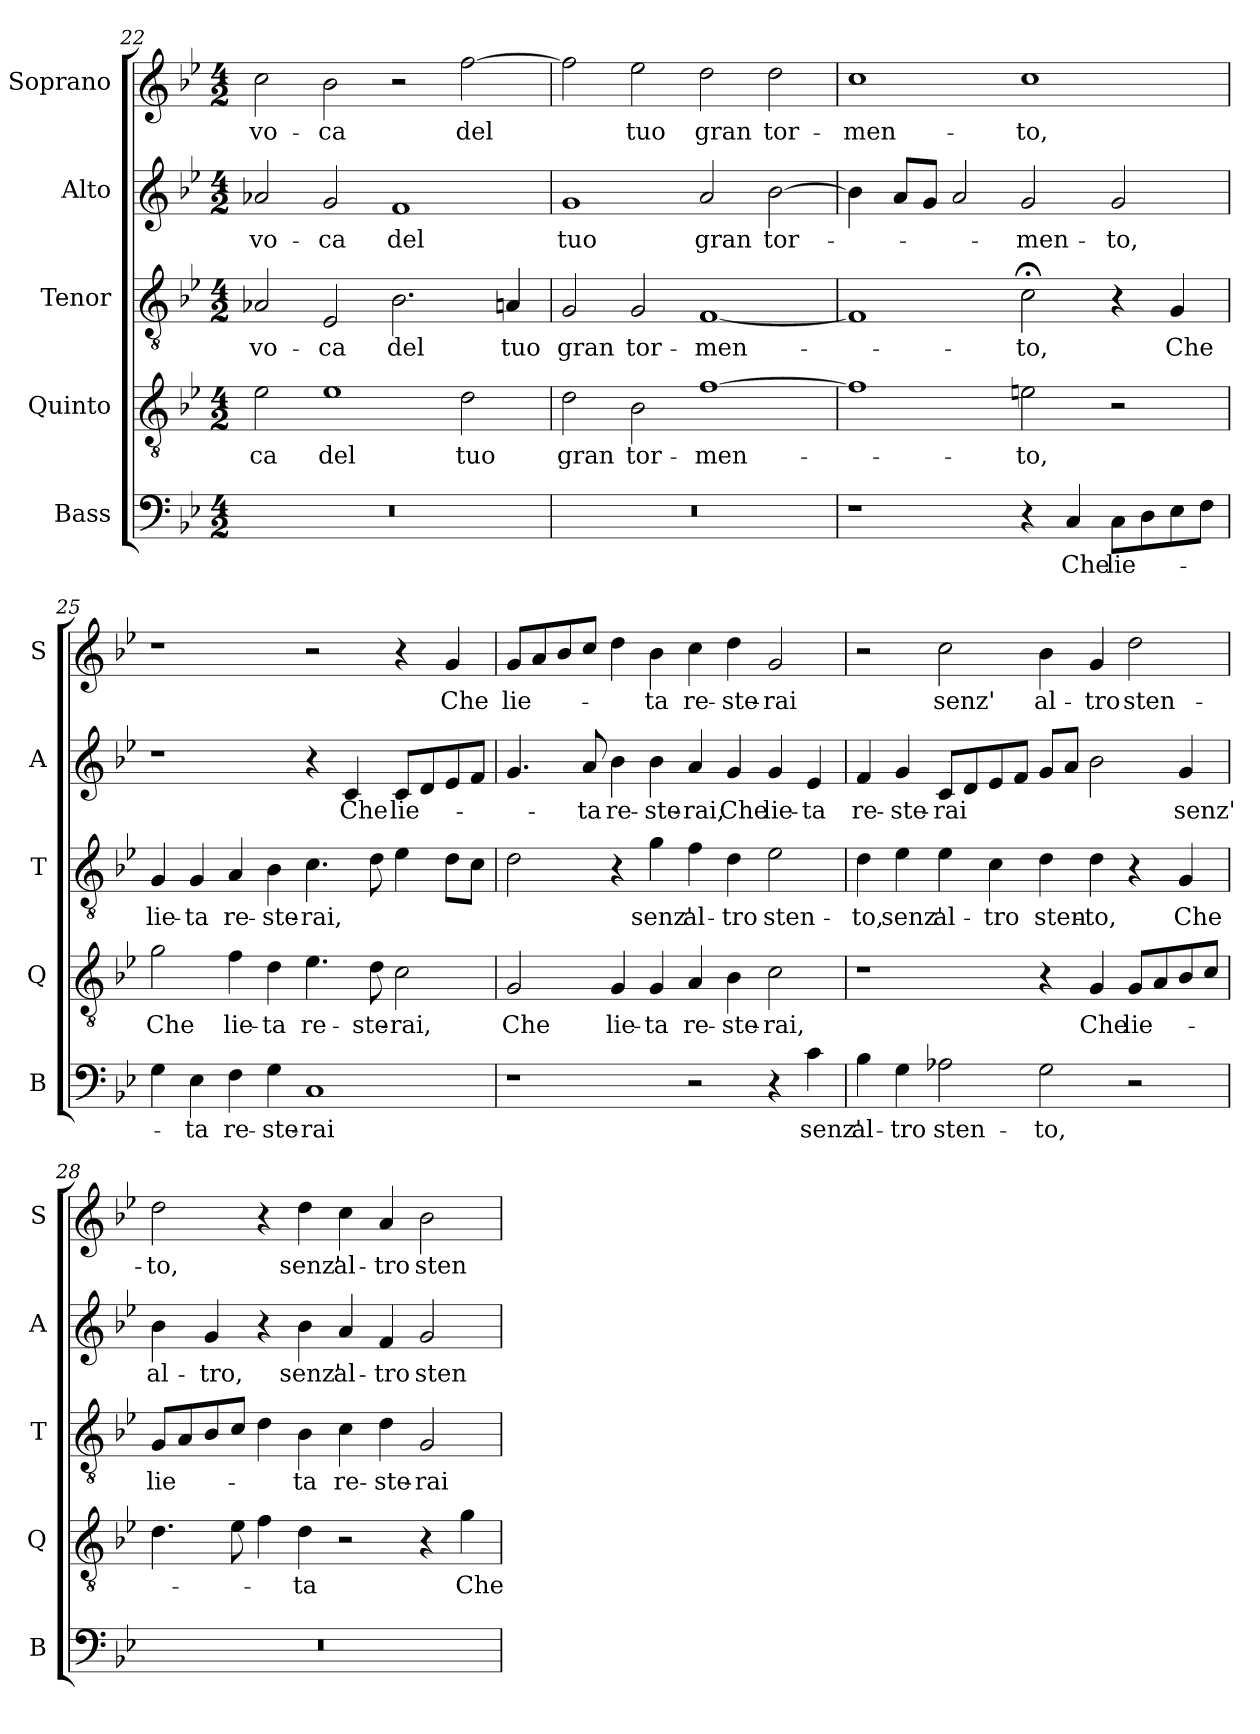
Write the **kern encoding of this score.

**kern	**text	**kern	**text	**kern	**text	**kern	**text	**kern	**text
*part5	*part5	*part4	*part4	*part3	*part3	*part2	*part2	*part1	*part1
*staff5	*staff5	*staff4	*staff4	*staff3	*staff3	*staff2	*staff2	*staff1	*staff1
*I"Bass	*	*I"Quinto	*	*I"Tenor	*	*I"Alto	*	*I"Soprano	*
*I'B	*	*I'Q	*	*I'T	*	*I'A	*	*I'S	*
*clefF4	*	*clefGv2	*	*clefGv2	*	*clefG2	*	*clefG2	*
*k[b-e-]	*	*k[b-e-]	*	*k[b-e-]	*	*k[b-e-]	*	*k[b-e-]	*
*B-:	*	*B-:	*	*B-:	*	*B-:	*	*B-:	*
*M4/2	*	*M4/2	*	*M4/2	*	*M4/2	*	*M4/2	*
=22	=22	=22	=22	=22	=22	=22	=22	=22	=22
!	!	!	!LO:LY:b	!	!LO:LY:b	!	!LO:LY:b	!	!LO:LY:b
0r	.	2e-\	-ca	2A-X/	-vo-	2a-X/	-vo-	2cc\	-vo-
!	!	!	!LO:LY:b	!	!LO:LY:b	!	!LO:LY:b	!	!LO:LY:b
.	.	1e-	del	2E-/	-ca	2g/	-ca	2b-\	-ca
!	!	!	!	!	!LO:LY:b	!	!LO:LY:b	!	!
.	.	.	.	2.B-\	del	1f	del	2r	.
!	!	!	!LO:LY:b	!	!	!	!	!	!LO:LY:b
.	.	2d\	tuo	.	.	.	.	[2ff\	del
!	!	!	!	!	!LO:LY:b	!	!	!	!
.	.	.	.	4An/	tuo	.	.	.	.
=23	=23	=23	=23	=23	=23	=23	=23	=23	=23
!	!	!	!LO:LY:b	!	!LO:LY:b	!	!LO:LY:b	!	!
0r	.	2d\	gran	2G/	gran	1g	tuo	2ff\]	.
!	!	!	!LO:LY:b	!	!LO:LY:b	!	!	!	!LO:LY:b
.	.	2B-\	tor-	2G/	tor-	.	.	2ee-\	tuo
!	!	!	!LO:LY:b	!	!LO:LY:b	!	!LO:LY:b	!	!LO:LY:b
.	.	[1f	-men-	[1F	-men-	2a/	gran	2dd\	gran
!	!	!	!	!	!	!	!LO:LY:b	!	!LO:LY:b
.	.	.	.	.	.	[2b-\	tor-	2dd\	tor-
!!LO:LB:g=z
=24	=24	=24	=24	=24	=24	=24	=24	=24	=24
!	!	!	!	!	!	!	!	!	!LO:LY:b
1r	.	1f]	.	1F]	.	4b-\]	.	1cc	-men-
.	.	.	.	.	.	8a/L	.	.	.
.	.	.	.	.	.	8g/J	.	.	.
.	.	.	.	.	.	2a/	.	.	.
!	!	!	!LO:LY:b	!	!LO:LY:b	!	!LO:LY:b	!	!LO:LY:b
4r	.	2en\	-to,	2c;<\	-to,	2g/	-men-	1cc	-to,
!	!LO:LY:b	!	!	!	!	!	!	!	!
4C/	Che	.	.	.	.	.	.	.	.
!	!LO:LY:b	!	!	!	!	!	!LO:LY:b	!	!
8C\L	lie-	2r	.	4r	.	2g/	-to,	.	.
8D\	.	.	.	.	.	.	.	.	.
!	!	!	!	!	!LO:LY:b	!	!	!	!
8E-\	.	.	.	4G/	Che	.	.	.	.
8F\J	.	.	.	.	.	.	.	.	.
=25	=25	=25	=25	=25	=25	=25	=25	=25	=25
!	!	!	!LO:LY:b	!	!LO:LY:b	!	!	!	!
4G\	.	2g\	Che	4G/	lie-	1r	.	1r	.
!	!LO:LY:b	!	!	!	!LO:LY:b	!	!	!	!
4E-\	-ta	.	.	4G/	-ta	.	.	.	.
!	!LO:LY:b	!	!LO:LY:b	!	!LO:LY:b	!	!	!	!
4F\	re-	4f\	lie-	4A/	re-	.	.	.	.
!	!LO:LY:b	!	!LO:LY:b	!	!LO:LY:b	!	!	!	!
4G\	-ste-	4d\	-ta	4B-\	-ste-	.	.	.	.
!	!LO:LY:b	!	!LO:LY:b	!	!LO:LY:b	!	!	!	!
1C	-rai	4.e-\	re-	4.c\	-rai,	4r	.	2r	.
!	!	!	!	!	!	!	!LO:LY:b	!	!
.	.	.	.	.	.	4c/	Che	.	.
!	!	!	!LO:LY:b	!	!	!	!	!	!
.	.	8d\	-ste-	8d\	.	.	.	.	.
!	!	!	!LO:LY:b	!	!	!	!LO:LY:b	!	!
.	.	2c\	-rai,	4e-\	.	8c/L	lie-	4r	.
.	.	.	.	.	.	8d/	.	.	.
!	!	!	!	!	!	!	!	!	!LO:LY:b
.	.	.	.	8d\L	.	8e-/	.	4g/	Che
.	.	.	.	8c\J	.	8f/J	.	.	.
=26	=26	=26	=26	=26	=26	=26	=26	=26	=26
!	!	!	!LO:LY:b	!	!	!	!	!	!LO:LY:b
1r	.	2G/	Che	2d\	.	4.g/	.	8g/L	lie-
.	.	.	.	.	.	.	.	8a/	.
.	.	.	.	.	.	.	.	8b-/	.
!	!	!	!	!	!	!	!LO:LY:b	!	!
.	.	.	.	.	.	8a/	-ta	8cc/J	.
!	!	!	!LO:LY:b	!	!	!	!LO:LY:b	!	!
.	.	4G/	lie-	4r	.	4b-\	re-	4dd\	.
!	!	!	!LO:LY:b	!	!LO:LY:b	!	!LO:LY:b	!	!LO:LY:b
.	.	4G/	-ta	4g\	senz'	4b-\	-ste-	4b-\	-ta
!	!	!	!LO:LY:b	!	!LO:LY:b	!	!LO:LY:b	!	!LO:LY:b
2r	.	4A/	re-	4f\	al-	4a/	-rai,	4cc\	re-
!	!	!	!LO:LY:b	!	!LO:LY:b	!	!LO:LY:b	!	!LO:LY:b
.	.	4B-\	-ste-	4d\	-tro	4g/	Che	4dd\	-ste-
!	!	!	!LO:LY:b	!	!LO:LY:b	!	!LO:LY:b	!	!LO:LY:b
4r	.	2c\	-rai,	2e-\	sten-	4g/	lie-	2g/	-rai
!	!LO:LY:b	!	!	!	!	!	!LO:LY:b	!	!
4c\	senz'	.	.	.	.	4e-/	-ta	.	.
!!LO:PB:g=z
=27	=27	=27	=27	=27	=27	=27	=27	=27	=27
!	!LO:LY:b	!	!	!	!LO:LY:b	!	!LO:LY:b	!	!
4B-\	al-	1r	.	4d\	-to,	4f/	re-	2r	.
!	!LO:LY:b	!	!	!	!LO:LY:b	!	!LO:LY:b	!	!
4G\	-tro	.	.	4e-\	senz'	4g/	-ste-	.	.
!	!LO:LY:b	!	!	!	!LO:LY:b	!	!LO:LY:b	!	!LO:LY:b
2A-X\	sten-	.	.	4e-\	al-	8c/L	-rai	2cc\	senz'
.	.	.	.	.	.	8d/	.	.	.
!	!	!	!	!	!LO:LY:b	!	!	!	!
.	.	.	.	4c\	-tro	8e-/	.	.	.
.	.	.	.	.	.	8f/J	.	.	.
!	!LO:LY:b	!	!	!	!LO:LY:b	!	!	!	!LO:LY:b
2G\	-to,	4r	.	4d\	sten-	8g/L	.	4b-\	al-
.	.	.	.	.	.	8a/J	.	.	.
!	!	!	!LO:LY:b	!	!LO:LY:b	!	!	!	!LO:LY:b
.	.	4G/	Che	4d\	-to,	2b-\	.	4g/	-tro
!	!	!	!LO:LY:b	!	!	!	!	!	!LO:LY:b
2r	.	8G/L	lie-	4r	.	.	.	2dd\	sten-
.	.	8A/	.	.	.	.	.	.	.
!	!	!	!	!	!LO:LY:b	!	!LO:LY:b	!	!
.	.	8B-/	.	4G/	Che	4g/	senz'	.	.
.	.	8c/J	.	.	.	.	.	.	.
=28	=28	=28	=28	=28	=28	=28	=28	=28	=28
!	!	!	!	!	!LO:LY:b	!	!LO:LY:b	!	!LO:LY:b
0r	.	4.d\	.	8G/L	lie-	4b-\	al-	2dd\	-to,
.	.	.	.	8A/	.	.	.	.	.
!	!	!	!	!	!	!	!LO:LY:b	!	!
.	.	.	.	8B-/	.	4g/	-tro,	.	.
.	.	8e-\	.	8c/J	.	.	.	.	.
.	.	4f\	.	4d\	.	4r	.	4r	.
!	!	!	!LO:LY:b	!	!LO:LY:b	!	!LO:LY:b	!	!LO:LY:b
.	.	4d\	-ta	4B-\	-ta	4b-\	senz'	4dd\	senz'
!	!	!	!	!	!LO:LY:b	!	!LO:LY:b	!	!LO:LY:b
.	.	2r	.	4c\	re-	4a/	al-	4cc\	al-
!	!	!	!	!	!LO:LY:b	!	!LO:LY:b	!	!LO:LY:b
.	.	.	.	4d\	-ste-	4f/	-tro	4a/	-tro
!	!	!	!	!	!LO:LY:b	!	!LO:LY:b	!	!LO:LY:b
.	.	4r	.	2G/	-rai	2g/	sten-	2b-\	sten-
!	!	!	!LO:LY:b	!	!	!	!	!	!
.	.	4g\	Che	.	.	.	.	.	.
=	=	=	=	=	=	=	=	=	=
*-	*-	*-	*-	*-	*-	*-	*-	*-	*-
